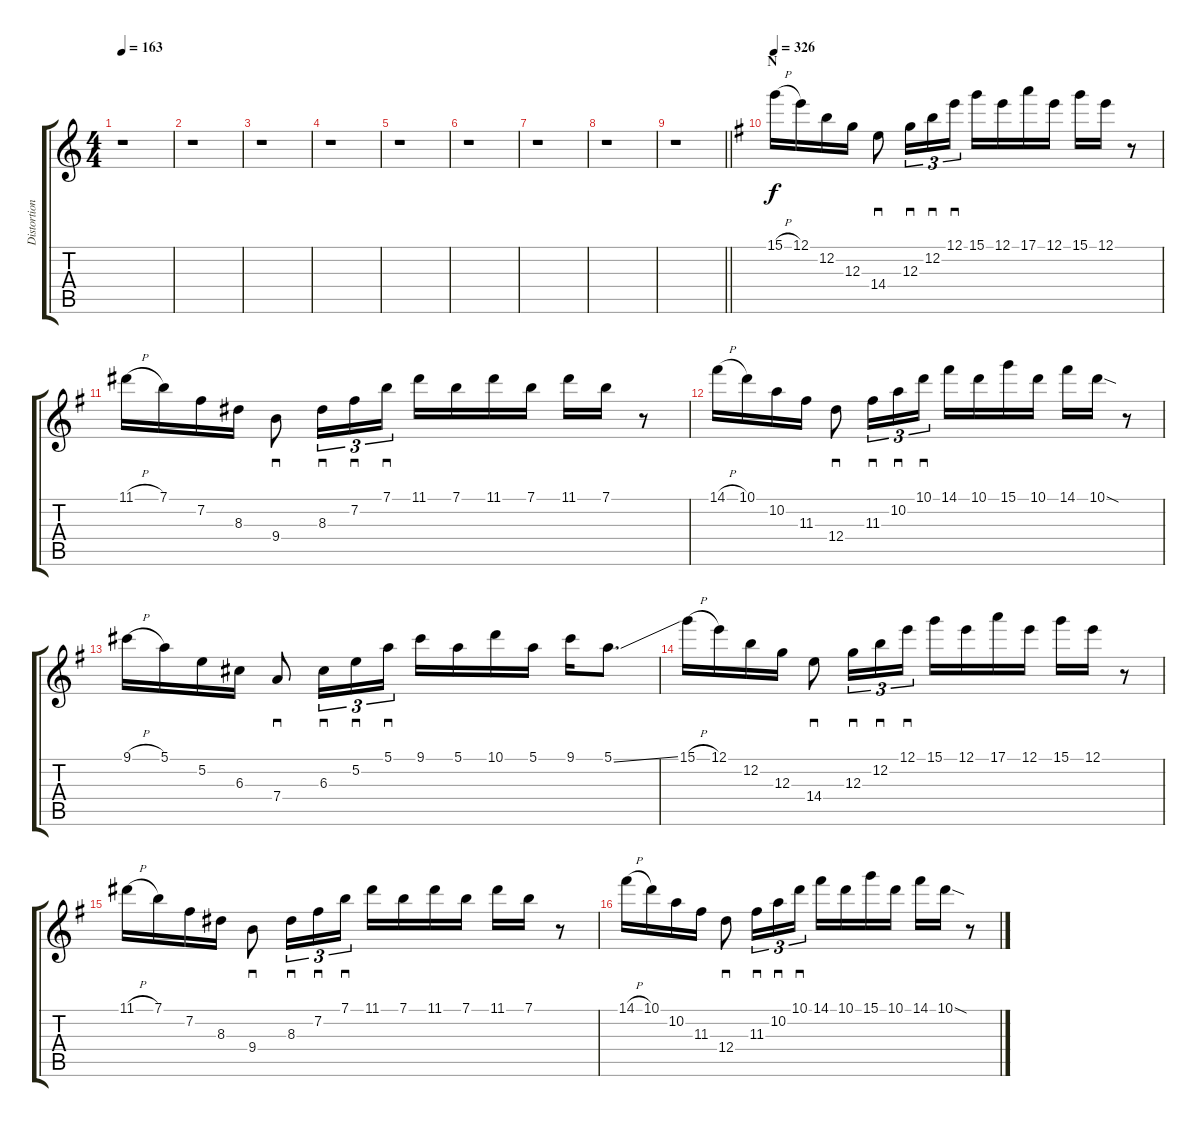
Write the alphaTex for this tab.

\track ("Distortion 2" "Distortion") {instrument distortionguitar}
\staff {score tabs}
\tuning (E4 B3 G3 D3 A2 E2) {hide}
\ts (4 4)
\tempo 163
\clef g2
\ks c
r.1{dy f} |
r.1 |
r.1 |
r.1 |
r.1 |
r.1 |
r.1 |
r.1 |
\barLineRight lightlight
r.1 |
\section ("" "N")
\tempo 326
\ks g
15.1{h}.16 12.1.16 12.2.16 12.3.16 14.4.8{sd} 12.3.16{sd tu (3 2)} 12.2.16{sd tu (3 2)} 12.1.16{sd tu (3 2)} 15.1.16 12.1.16 17.1.16 12.1.16 15.1.16 12.1.16 r.8 |
11.1{h}.16 7.1.16 7.2.16 8.3.16 9.4.8{sd} 8.3.16{sd tu (3 2)} 7.2.16{sd tu (3 2)} 7.1.16{sd tu (3 2)} 11.1.16 7.1.16 11.1.16 7.1.16 11.1.16 7.1.16 r.8 |
14.1{h}.16 10.1.16 10.2.16 11.3.16 12.4.8{sd} 11.3.16{sd tu (3 2)} 10.2.16{sd tu (3 2)} 10.1.16{sd tu (3 2)} 14.1.16 10.1.16 15.1.16 10.1.16 14.1.16 10.1{sod}.16 r.8 |
9.1{h}.16 5.1.16 5.2.16 6.3.16 7.4.8{sd} 6.3.16{sd tu (3 2)} 5.2.16{sd tu (3 2)} 5.1.16{sd tu (3 2)} 9.1.16 5.1.16 10.1.16 5.1.16 9.1.16 5.1{ss}.8{d} |
15.1{h}.16 12.1.16 12.2.16 12.3.16 14.4.8{sd} 12.3.16{sd tu (3 2)} 12.2.16{sd tu (3 2)} 12.1.16{sd tu (3 2)} 15.1.16 12.1.16 17.1.16 12.1.16 15.1.16 12.1.16 r.8 |
11.1{h}.16 7.1.16 7.2.16 8.3.16 9.4.8{sd} 8.3.16{sd tu (3 2)} 7.2.16{sd tu (3 2)} 7.1.16{sd tu (3 2)} 11.1.16 7.1.16 11.1.16 7.1.16 11.1.16 7.1.16 r.8 |
14.1{h}.16 10.1.16 10.2.16 11.3.16 12.4.8{sd} 11.3.16{sd tu (3 2)} 10.2.16{sd tu (3 2)} 10.1.16{sd tu (3 2)} 14.1.16 10.1.16 15.1.16 10.1.16 14.1.16 10.1{sod}.16 r.8
